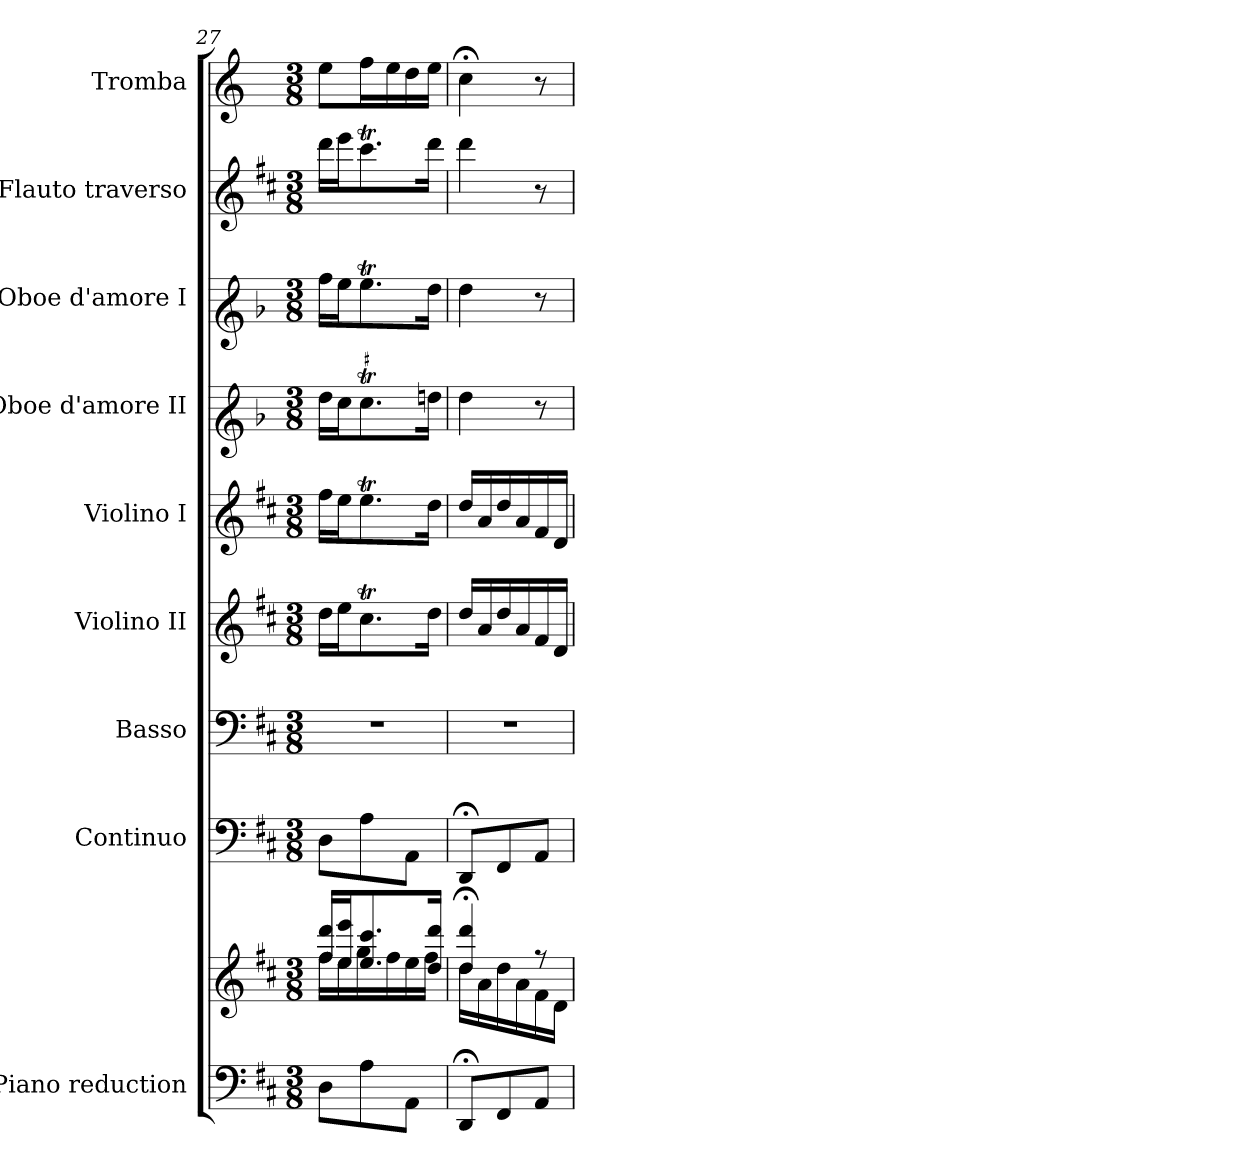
**kern	**kern	**kern	**kern	**kern	**kern	**kern	**kern	**kern	**kern
*part9	*part9	*part8	*part7	*part6	*part5	*part4	*part3	*part2	*part1
*staff10	*staff9	*staff8	*staff7	*staff6	*staff5	*staff4	*staff3	*staff2	*staff1
*I"Piano reduction	*	*I"Continuo	*I"Basso	*I"Violino II	*I"Violino I	*I"Oboe d'amore II	*I"Oboe d'amore I	*I"Flauto traverso	*I"Tromba
*I'Pno	*	*	*	*I'Vln	*I'Vln	*	*	*I'Fl	*
*clefF4	*clefG2	*clefF4	*clefF4	*clefG2	*clefG2	*clefG1	*clefG1	*clefG2	*clefG2
*	*	*	*	*	*	*ITrd2c3	*ITrd2c3	*	*ITrd-1c-2
*k[f#c#]	*k[f#c#]	*k[f#c#]	*k[f#c#]	*k[f#c#]	*k[f#c#]	*k[f#c#]	*k[f#c#]	*k[f#c#]	*k[f#c#]
*M3/8	*M3/8	*M3/8	*M3/8	*M3/8	*M3/8	*M3/8	*M3/8	*M3/8	*M3/8
=27	=27	=27	=27	=27	=27	=27	=27	=27	=27
*	*^	*	*	*	*	*	*	*	*
8D\L	16ff#/ 16ddd/LL	16ff#\LL	8D\L	4.r	16dd\LL	16ff#\LL	16dd\LL	16ff#\LL	16ddd\LL	8ff#\L
.	16ee/ 16eee/J	16ee\	.	.	16ee\J	16ee\J	16cc#\J	16ee\J	16eee\J	.
8A\	8.ee/ 8.ccc#/	16gg\	8A\	.	8.cc#t\	8.eeT\	8.cc#T\	8.eeT\	8.ccc#t\	16gg\L
.	.	16ff#\	.	.	.	.	.	.	.	16ff#\
8AA\J	.	16ee\	8AA\J	.	.	.	.	.	.	16ee\
.	16dd/ 16ddd/Jk	16ff#\JJ	.	.	16dd\Jk	16dd\Jk	16dd\Jk	16dd\Jk	16ddd\Jk	16ff#\JJ
=28	=28	=28	=28	=28	=28	=28	=28	=28	=28	=28
8DD;/L	4dd/;< 4ddd/;<	16dd\LL	8DD;</L	4.r	16dd/LL	16dd/LL	4dd\	4dd\	4ddd\	4dd;<\
.	.	16a\	.	.	16a/	16a/	.	.	.	.
8FF#/	.	16dd\	8FF#/	.	16dd/	16dd/	.	.	.	.
.	.	16a\	.	.	16a/	16a/	.	.	.	.
8AA/J	8r	16f#\	8AA/J	.	16f#/	16f#/	8r	8r	8r	8r
.	.	16d\JJ	.	.	16d/JJ	16d/JJ	.	.	.	.
*	*v	*v	*	*	*	*	*	*	*	*
=	=	=	=	=	=	=	=	=	=
*-	*-	*-	*-	*-	*-	*-	*-	*-	*-
